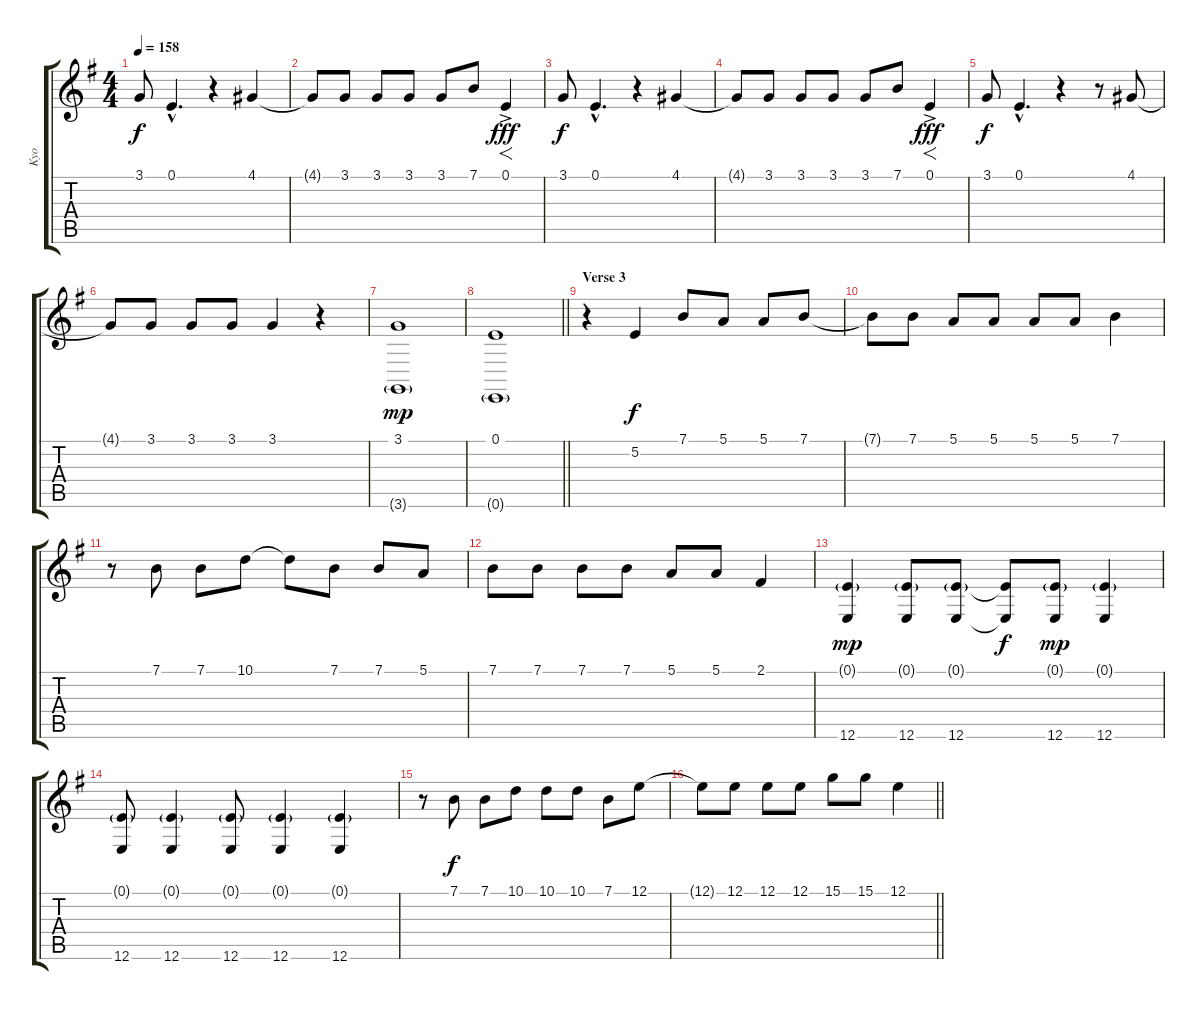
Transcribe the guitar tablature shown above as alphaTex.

\track ("Kyo" "Kyo") {instrument sopranosax}
\staff {score tabs}
\tuning (E4 B3 G3 D3 A2 E2) {hide}
\ts (4 4)
\tempo 158
\clef g2
\ks g
3.1.8{dy f} 0.1{hac}.4{d} r.4 4.1.4 |
4.1{t}.8 3.1.8 3.1.8 3.1.8 3.1.8 7.1.8 0.1{ac}.4{f dy fff} |
3.1.8{dy f} 0.1{hac}.4{d} r.4 4.1.4 |
4.1{t}.8 3.1.8 3.1.8 3.1.8 3.1.8 7.1.8 0.1{ac}.4{f dy fff} |
3.1.8{dy f} 0.1{hac}.4{d} r.4 r.8 4.1.8 |
4.1{t}.8 3.1.8 3.1.8 3.1.8 3.1.4 r.4 |
(3.1 3.6{g}).1{dy mp} |
\barLineRight lightlight
(0.1 0.6{g}).1 |
\section ("" "Verse 3")
r.4 5.2.4{dy f} 7.1.8 5.1.8 5.1.8 7.1.8 |
7.1{t}.8 7.1.8 5.1.8 5.1.8 5.1.8 5.1.8 7.1.4 |
r.8 7.1.8 7.1.8 10.1.8 10.1{t}.8 7.1.8 7.1.8 5.1.8 |
7.1.8 7.1.8 7.1.8 7.1.8 5.1.8 5.1.8 2.1.4 |
(0.1{g} 12.6).4{dy mp} (0.1{g} 12.6).8 (0.1{g} 12.6).8 (0.1{t} 12.6{t}).8{dy f} (0.1{g} 12.6).8{dy mp} (0.1{g} 12.6).4 |
(0.1{g} 12.6).8 (0.1{g} 12.6).4 (0.1{g} 12.6).8 (0.1{g} 12.6).4 (0.1{g} 12.6).4 |
r.8 7.1.8{dy f} 7.1.8 10.1.8 10.1.8 10.1.8 7.1.8 12.1.8 |
\barLineRight lightlight
12.1{t}.8 12.1.8 12.1.8 12.1.8 15.1.8 15.1.8 12.1.4
